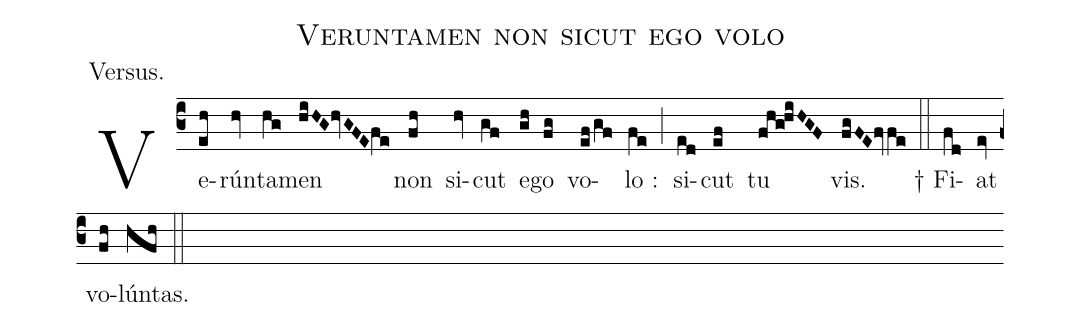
name: Veruntamen non sicut ego volo;
annotation: Versus.;
%%
(c3) Ve(eh)rún(hv)ta(hg)men(hiHG/0hvGFE/0fe) non(fh) si(hv)cut(gf) e(gh)go(fg) vo(ef/gf)lo :(fe) (;)
si(ed)cut(ef) tu(fhg!hiHGF) vis.(fgFE/0fvfe) (::)

<sp>†</sp> Fi(fd)at(ev) vo(fh)lúntas.(hfh) (::)
